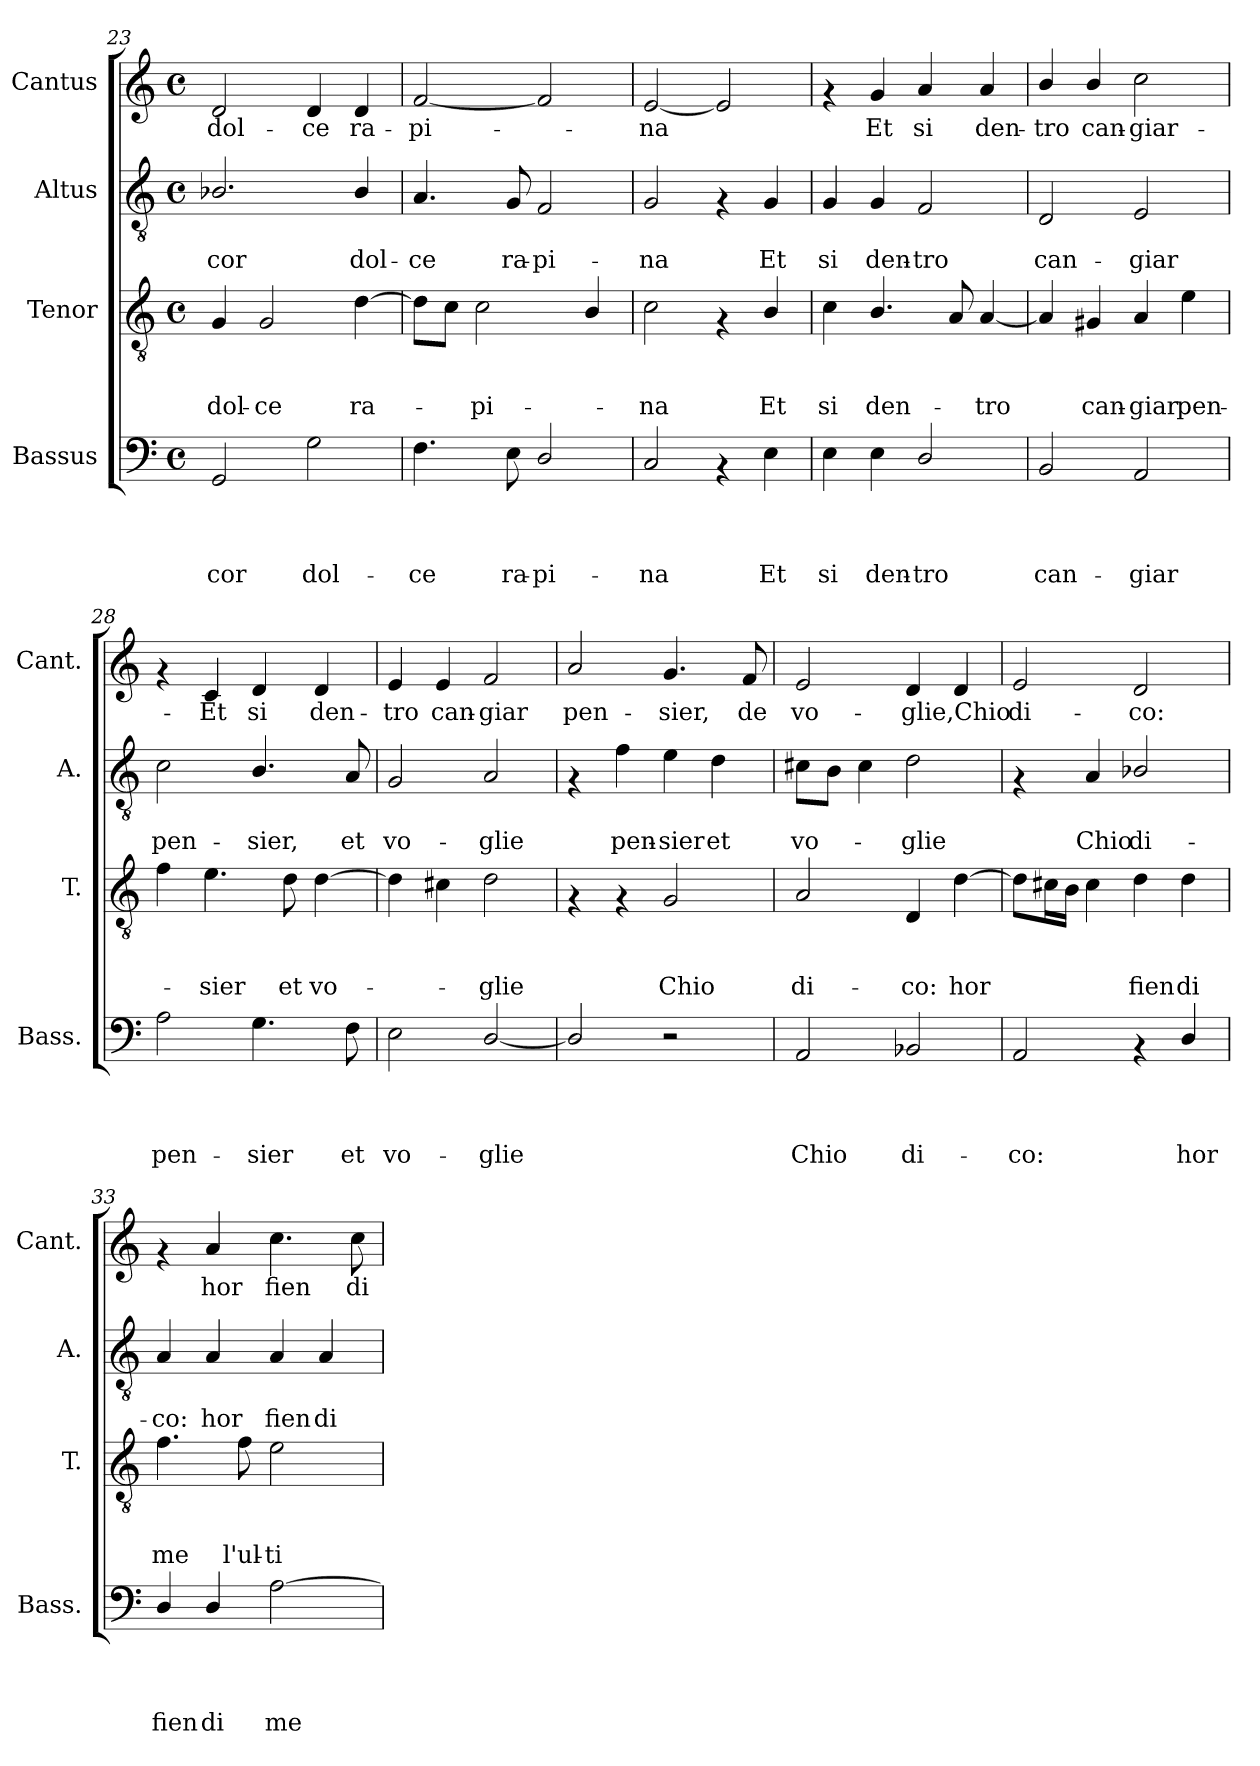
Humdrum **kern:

**kern	**text	**text	**text	**text	**kern	**text	**text	**text	**kern	**text	**text	**kern	**text
*part4	*part4	*part4	*part4	*part4	*part3	*part3	*part3	*part3	*part2	*part2	*part2	*part1	*part1
*staff4	*staff4	*staff4	*staff4	*staff4	*staff3	*staff3	*staff3	*staff3	*staff2	*staff2	*staff2	*staff1	*staff1
*I"Bassus	*	*	*	*	*I"Tenor	*	*	*	*I"Altus	*	*	*I"Cantus	*
*I'Bass.	*	*	*	*	*I'T.	*	*	*	*I'A.	*	*	*I'Cant.	*
*clefF4	*	*	*	*	*clefGv2	*	*	*	*clefGv2	*	*	*clefG2	*
*k[]	*	*	*	*	*k[]	*	*	*	*k[]	*	*	*k[]	*
*C:	*	*	*	*	*C:	*	*	*	*C:	*	*	*C:	*
*M4/4	*	*	*	*	*M4/4	*	*	*	*M4/4	*	*	*M4/4	*
*met(c)	*	*	*	*	*met(c)	*	*	*	*met(c)	*	*	*met(c)	*
=23	=23	=23	=23	=23	=23	=23	=23	=23	=23	=23	=23	=23	=23
!	!	!	!	!LO:LY:b	!	!	!	!LO:LY:b	!	!	!LO:LY:b	!	!LO:LY:b
2GG/	.	.	.	cor	4G/	.	.	dol-	2.B-X/	.	cor	2d/	dol-
!	!	!	!	!	!	!	!	!LO:LY:b	!	!	!	!	!
.	.	.	.	.	2G/	.	.	-ce	.	.	.	.	.
!	!	!	!	!LO:LY:b	!	!	!	!	!	!	!	!	!LO:LY:b
2G\	.	.	.	dol-	.	.	.	.	.	.	.	4d/	-ce
!	!	!	!	!	!	!	!	!LO:LY:b	!	!	!LO:LY:b	!	!LO:LY:b
.	.	.	.	.	[>4d\	.	.	ra-	4B-/	.	dol-	4d/	ra-
=24	=24	=24	=24	=24	=24	=24	=24	=24	=24	=24	=24	=24	=24
!	!	!	!	!LO:LY:b	!	!	!	!	!	!	!LO:LY:b	!	!LO:LY:b
4.F\	.	.	.	-ce	8d\L]	.	.	.	4.A/	.	-ce	[<2f/	-pi-
.	.	.	.	.	8c\J	.	.	.	.	.	.	.	.
!	!	!	!	!	!	!	!	!LO:LY:b	!	!	!	!	!
.	.	.	.	.	2c\	.	.	-pi-	.	.	.	.	.
!	!	!	!	!LO:LY:b	!	!	!	!	!	!	!LO:LY:b	!	!
8E\	.	.	.	ra-	.	.	.	.	8G/	.	ra-	.	.
!	!	!	!	!LO:LY:b	!	!	!	!	!	!	!LO:LY:b	!	!
2D/	.	.	.	-pi-	.	.	.	.	2F/	.	-pi-	2f/]	.
.	.	.	.	.	4B/	.	.	.	.	.	.	.	.
=25	=25	=25	=25	=25	=25	=25	=25	=25	=25	=25	=25	=25	=25
!	!	!	!	!LO:LY:b	!	!	!	!LO:LY:b	!	!	!LO:LY:b	!	!LO:LY:b
2C/	.	.	.	-na	2c\	.	.	-na	2G/	.	-na	[<2e/	-na
4rAA	.	.	.	.	4rF	.	.	.	4rF	.	.	2e/]	.
!	!	!	!	!LO:LY:b	!	!	!	!LO:LY:b	!	!	!LO:LY:b	!	!
4E\	.	.	.	Et	4B/	.	.	Et	4G/	.	Et	.	.
!!LO:PB:g=z
=26	=26	=26	=26	=26	=26	=26	=26	=26	=26	=26	=26	=26	=26
!	!	!	!	!LO:LY:b	!	!	!	!LO:LY:b	!	!	!LO:LY:b	!	!
4E\	.	.	.	si	4c\	.	.	si	4G/	.	si	4rf	.
!	!	!	!	!LO:LY:b	!	!	!	!LO:LY:b	!	!	!LO:LY:b	!	!LO:LY:b
4E\	.	.	.	den-	4.B/	.	.	den-	4G/	.	den-	4g/	Et
!	!	!	!	!LO:LY:b	!	!	!	!	!	!	!LO:LY:b	!	!LO:LY:b
2D/	.	.	.	-tro	.	.	.	.	2F/	.	-tro	4a/	si
.	.	.	.	.	8A/	.	.	.	.	.	.	.	.
!	!	!	!	!	!	!	!	!LO:LY:b	!	!	!	!	!LO:LY:b
.	.	.	.	.	[<4A/	.	.	-tro	.	.	.	4a/	den-
=27	=27	=27	=27	=27	=27	=27	=27	=27	=27	=27	=27	=27	=27
!	!	!	!	!LO:LY:b	!	!	!	!	!	!	!LO:LY:b	!	!LO:LY:b
2BB/	.	.	.	can-	4A/]	.	.	.	2D/	.	can-	4b/	-tro
!	!	!	!	!	!	!	!	!LO:LY:b	!	!	!	!	!LO:LY:b
.	.	.	.	.	4G#X/	.	.	can-	.	.	.	4b/	can-
!	!	!	!	!LO:LY:b	!	!	!	!LO:LY:b	!	!	!LO:LY:b	!	!LO:LY:b
2AA/	.	.	.	-giar	4A/	.	.	-giar	2E/	.	-giar	2cc\	-giar-
!	!	!	!	!	!	!	!	!LO:LY:b	!	!	!	!	!
.	.	.	.	.	4e\	.	.	pen-	.	.	.	.	.
=28	=28	=28	=28	=28	=28	=28	=28	=28	=28	=28	=28	=28	=28
!	!	!	!	!LO:LY:b	!	!	!	!	!	!	!LO:LY:b	!	!
2A\	.	.	.	pen-	4f\	.	.	.	2c\	.	pen-	4rf	.
!	!	!	!	!	!	!	!	!LO:LY:b	!	!	!	!	!LO:LY:b
.	.	.	.	.	4.e\	.	.	-sier	.	.	.	4c/	-Et
!	!	!	!	!LO:LY:b	!	!	!	!	!	!	!LO:LY:b	!	!LO:LY:b
4.G\	.	.	.	-sier	.	.	.	.	4.B/	.	-sier,	4d/	si
!	!	!	!	!	!	!	!	!LO:LY:b	!	!	!	!	!
.	.	.	.	.	8d\	.	.	et	.	.	.	.	.
!	!	!	!	!	!	!	!	!LO:LY:b	!	!	!	!	!LO:LY:b
.	.	.	.	.	[>4d\	.	.	vo-	.	.	.	4d/	den-
!	!	!	!	!LO:LY:b	!	!	!	!	!	!	!LO:LY:b	!	!
8F\	.	.	.	et	.	.	.	.	8A/	.	et	.	.
=29	=29	=29	=29	=29	=29	=29	=29	=29	=29	=29	=29	=29	=29
!	!	!	!	!LO:LY:b	!	!	!	!	!	!	!LO:LY:b	!	!LO:LY:b
2E\	.	.	.	vo-	4d\]	.	.	.	2G/	.	vo-	4e/	-tro
!	!	!	!	!	!	!	!	!	!	!	!	!	!LO:LY:b
.	.	.	.	.	4c#X\	.	.	.	.	.	.	4e/	can-
!	!	!	!	!LO:LY:b	!	!	!	!LO:LY:b	!	!	!LO:LY:b	!	!LO:LY:b
[<2D/	.	.	.	-glie	2d\	.	.	-glie	2A/	.	-glie	2f/	-giar
=30	=30	=30	=30	=30	=30	=30	=30	=30	=30	=30	=30	=30	=30
!	!	!	!	!	!	!	!	!	!	!	!	!	!LO:LY:b
2D/]	.	.	.	.	4rF	.	.	.	4rF	.	.	2a/	pen-
!	!	!	!	!	!	!	!	!	!	!	!LO:LY:b	!	!
.	.	.	.	.	4rF	.	.	.	4f\	.	pen-	.	.
!	!	!	!	!	!	!	!	!LO:LY:b	!	!	!LO:LY:b	!	!LO:LY:b
2r	.	.	.	.	2G/	.	.	Chio	4e\	.	-sier	4.g/	-sier,
!	!	!	!	!	!	!	!	!	!	!	!LO:LY:b	!	!
.	.	.	.	.	.	.	.	.	4d\	.	et	.	.
!	!	!	!	!	!	!	!	!	!	!	!	!	!LO:LY:b
.	.	.	.	.	.	.	.	.	.	.	.	8f/	de
=31	=31	=31	=31	=31	=31	=31	=31	=31	=31	=31	=31	=31	=31
!	!	!	!	!LO:LY:b	!	!	!	!LO:LY:b	!	!	!LO:LY:b	!	!LO:LY:b
2AA/	.	.	.	Chio	2A/	.	.	di-	8c#X\L	.	vo-	2e/	vo-
.	.	.	.	.	.	.	.	.	8B\J	.	.	.	.
.	.	.	.	.	.	.	.	.	4c#\	.	.	.	.
!	!	!	!	!LO:LY:b	!	!	!	!LO:LY:b	!	!	!LO:LY:b	!	!LO:LY:b
2BB-X/	.	.	.	di-	4D/	.	.	-co:	2d\	.	-glie	4d/	-glie,Chio
!	!	!	!	!	!	!	!	!LO:LY:b	!	!	!	!	!
.	.	.	.	.	[<4d\	.	.	hor	.	.	.	4d/	.
!!LO:LB:g=z
=32	=32	=32	=32	=32	=32	=32	=32	=32	=32	=32	=32	=32	=32
!	!	!	!	!LO:LY:b	!	!	!	!	!	!	!	!	!LO:LY:b
2AA/	.	.	.	-co:	8d\L]	.	.	.	4rF	.	.	2e/	di-
.	.	.	.	.	16c#X\L	.	.	.	.	.	.	.	.
.	.	.	.	.	16B\JJ	.	.	.	.	.	.	.	.
!	!	!	!	!	!	!	!	!	!	!	!LO:LY:b	!	!
.	.	.	.	.	4c#\	.	.	.	4A/	.	Chio	.	.
!	!	!	!	!	!	!	!	!LO:LY:b	!	!	!LO:LY:b	!	!LO:LY:b
4rAA	.	.	.	.	4d\	.	.	fien	2B-X/	.	di-	2d/	-co:
!	!	!	!	!LO:LY:b	!	!	!	!LO:LY:b	!	!	!	!	!
4D/	.	.	.	hor	4d\	.	.	di	.	.	.	.	.
=33	=33	=33	=33	=33	=33	=33	=33	=33	=33	=33	=33	=33	=33
!	!	!	!	!LO:LY:b	!	!	!	!LO:LY:b	!	!	!LO:LY:b	!	!
4D/	.	.	.	fien	4.f\	.	.	me	4A/	.	-co:	4rf	.
!	!	!	!	!LO:LY:b	!	!	!	!	!	!	!LO:LY:b	!	!LO:LY:b
4D/	.	.	.	di	.	.	.	.	4A/	.	hor	4a/	hor
!	!	!	!	!	!	!	!	!LO:LY:b	!	!	!	!	!
.	.	.	.	.	8f\	.	.	l'ul-	.	.	.	.	.
!	!	!	!	!LO:LY:b	!	!	!	!LO:LY:b	!	!	!LO:LY:b	!	!LO:LY:b
[>2A\	.	.	.	me	2e\	.	.	-ti-	4A/	.	fien	4.cc\	fien
!	!	!	!	!	!	!	!	!	!	!	!LO:LY:b	!	!
.	.	.	.	.	.	.	.	.	4A/	.	di	.	.
!	!	!	!	!	!	!	!	!	!	!	!	!	!LO:LY:b
.	.	.	.	.	.	.	.	.	.	.	.	8cc\	di
=	=	=	=	=	=	=	=	=	=	=	=	=	=
*-	*-	*-	*-	*-	*-	*-	*-	*-	*-	*-	*-	*-	*-
